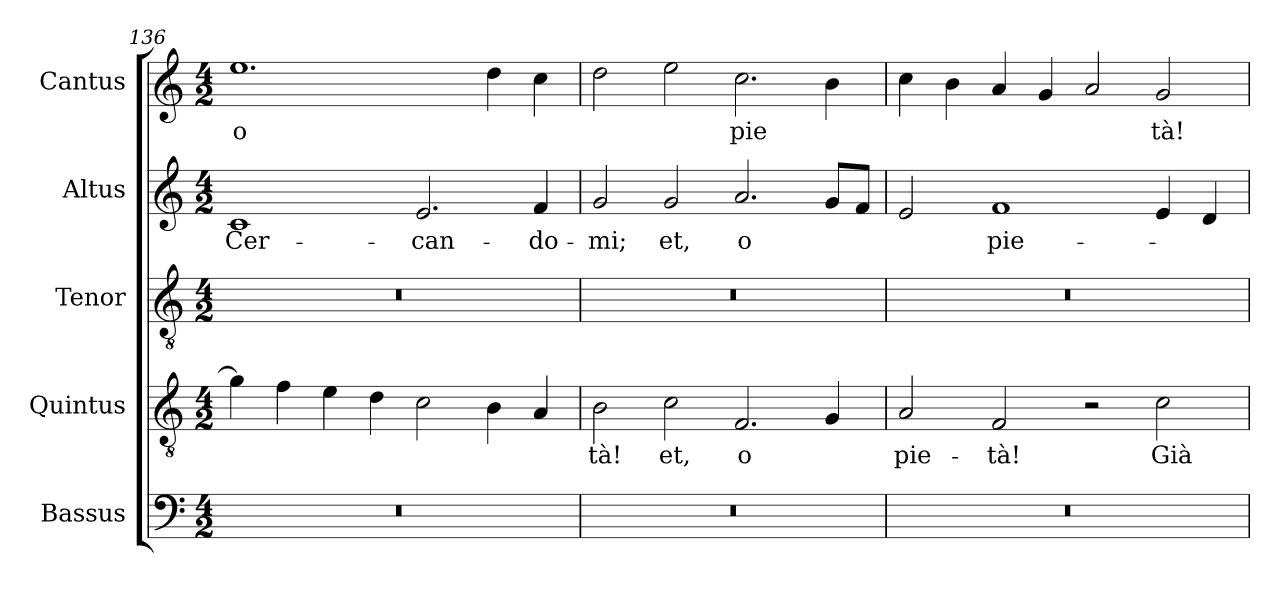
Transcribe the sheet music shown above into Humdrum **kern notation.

**kern	**kern	**text	**kern	**kern	**text	**kern	**text
*part5	*part4	*part4	*part3	*part2	*part2	*part1	*part1
*staff5	*staff4	*staff4	*staff3	*staff2	*staff2	*staff1	*staff1
*I"Bassus	*I"Quintus	*	*I"Tenor	*I"Altus	*	*I"Cantus	*
*I'Bassus	*I'Quintus	*	*I'Tenor	*I'Altus	*	*I'Cantus	*
!!LO:LB:g=z
*clefF4	*clefGv2	*	*clefGv2	*clefG2	*	*clefG2	*
*M4/2	*M4/2	*	*M4/2	*M4/2	*	*M4/2	*
=136	=136	=136	=136	=136	=136	=136	=136
!	!	!	!	!	!LO:LY:b:cj	!	!LO:LY:b:rj
0r	4g\]	.	0r	1c	Cer-	1.ee	o
.	4f\	.	.	.	.	.	.
.	4e\	.	.	.	.	.	.
.	4d\	.	.	.	.	.	.
!	!	!	!	!	!LO:LY:b:cj	!	!
.	2c\	.	.	2.e/	-can-	.	.
.	4B\	.	.	.	.	4dd\	.
!	!	!	!	!	!LO:LY:b:cj	!	!
.	4A/	.	.	4f/	-do-	4cc\	.
=137	=137	=137	=137	=137	=137	=137	=137
!	!	!LO:LY:b:cj	!	!	!LO:LY:b:cj	!	!
0r	2B\	-tà!	0r	2g/	-mi;	2dd\	.
!	!	!LO:LY:b:cj	!	!	!LO:LY:b:cj	!	!
.	2c\	et,	.	2g/	et,	2ee\	.
!	!	!LO:LY:b:cj	!	!	!LO:LY:b:cj	!	!LO:LY:b
.	2.F/	o	.	2.a/	o	2.cc\	pie
.	4G/	.	.	8g/L	.	4b\	.
.	.	.	.	8f/J	.	.	.
=138	=138	=138	=138	=138	=138	=138	=138
!	!	!LO:LY:b:cj	!	!	!	!	!
0r	2A/	pie-	0r	2e/	.	4cc\	.
.	.	.	.	.	.	4b\	.
!	!	!LO:LY:b:cj	!	!	!LO:LY:b:cj	!	!
.	2F/	-tà!	.	1f	pie-	4a/	.
.	.	.	.	.	.	4g/	.
.	2r	.	.	.	.	2a/	.
!	!	!LO:LY:b:cj	!	!	!	!	!LO:LY:b:cj
.	2c\	Già	.	4e/	.	2g/	tà!
.	.	.	.	4d/	.	.	.
=	=	=	=	=	=	=	=
*-	*-	*-	*-	*-	*-	*-	*-
